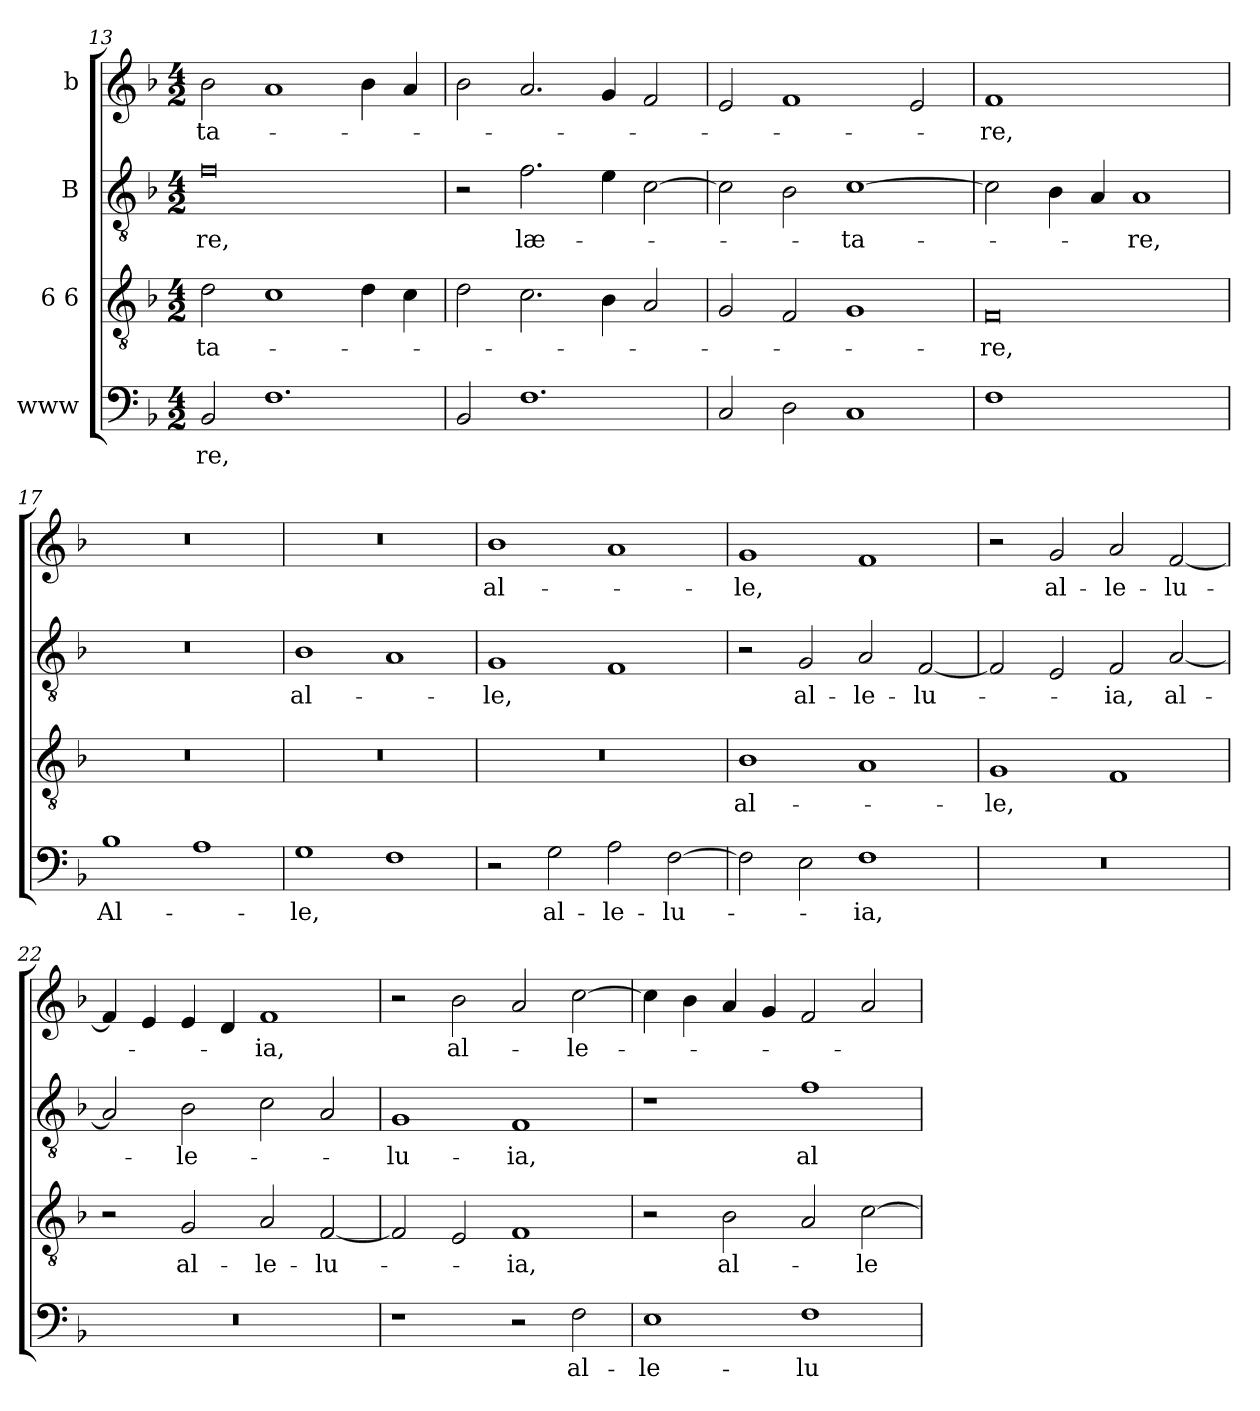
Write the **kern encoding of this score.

**kern	**text	**kern	**text	**kern	**text	**kern	**text
*part4	*part4	*part3	*part3	*part2	*part2	*part1	*part1
*staff4	*staff4	*staff3	*staff3	*staff2	*staff2	*staff1	*staff1
*I"www	*	*I"6 6	*	*I"B	*	*I"b	*
*clefF4	*	*clefGv2	*	*clefGv2	*	*clefG2	*
*k[b-]	*	*k[b-]	*	*k[b-]	*	*k[b-]	*
*M4/2	*	*M4/2	*	*M4/2	*	*M4/2	*
=13	=13	=13	=13	=13	=13	=13	=13
!	!LO:LY:b	!	!LO:LY:b	!	!LO:LY:b	!	!LO:LY:b
2BB-/	-re,	2d\	-ta-	0f	-re,	2b-\	-ta-
1.F	.	1c	.	.	.	1a	.
.	.	4d\	.	.	.	4b-\	.
.	.	4c\	.	.	.	4a/	.
=14	=14	=14	=14	=14	=14	=14	=14
2BB-/	.	2d\	.	2r	.	2b-\	.
!	!	!	!	!	!LO:LY:b	!	!
1.F	.	2.c\	.	2.f\	læ-	2.a/	.
.	.	4B-\	.	4e\	.	4g/	.
.	.	2A/	.	[2c\	.	2f/	.
=15	=15	=15	=15	=15	=15	=15	=15
2C/	.	2G/	.	2c\]	.	2e/	.
2D\	.	2F/	.	2B-\	.	1f	.
!	!	!	!	!	!LO:LY:b	!	!
1C	.	1G	.	[1c	-ta-	.	.
.	.	.	.	.	.	2e/	.
!!LO:LB:g=z
=16	=16	=16	=16	=16	=16	=16	=16
!	!	!	!LO:LY:b	!	!	!	!LO:LY:b
1F	.	0F	-re,	2c\]	.	1f	-re,
.	.	.	.	4B-\	.	.	.
.	.	.	.	4A/	.	.	.
!	!	!	!	!	!LO:LY:b	!	!
1ryy	.	.	.	1A	-re,	1ryy	.
=17	=17	=17	=17	=17	=17	=17	=17
!	!LO:LY:b	!	!	!	!	!	!
1B-	Al-	0r	.	0r	.	0r	.
1A	.	.	.	.	.	.	.
=18	=18	=18	=18	=18	=18	=18	=18
!	!LO:LY:b	!	!	!	!LO:LY:b	!	!
1G	-le,	0r	.	1B-	al-	0r	.
1F	.	.	.	1A	.	.	.
=19	=19	=19	=19	=19	=19	=19	=19
!	!	!	!	!	!LO:LY:b	!	!LO:LY:b
2r	.	0r	.	1G	-le,	1b-	al-
!	!LO:LY:b	!	!	!	!	!	!
2G\	al-	.	.	.	.	.	.
!	!LO:LY:b	!	!	!	!	!	!
2A\	-le-	.	.	1F	.	1a	.
!	!LO:LY:b	!	!	!	!	!	!
[2F\	-lu-	.	.	.	.	.	.
=20	=20	=20	=20	=20	=20	=20	=20
!	!	!	!LO:LY:b	!	!	!	!LO:LY:b
2F\]	.	1B-	al-	2r	.	1g	-le,
!	!	!	!	!	!LO:LY:b	!	!
2E\	.	.	.	2G/	al-	.	.
!	!LO:LY:b	!	!	!	!LO:LY:b	!	!
1F	-ia,	1A	.	2A/	-le-	1f	.
!	!	!	!	!	!LO:LY:b	!	!
.	.	.	.	[2F/	-lu-	.	.
=21	=21	=21	=21	=21	=21	=21	=21
!	!	!	!LO:LY:b	!	!	!	!
0r	.	1G	-le,	2F/]	.	2r	.
!	!	!	!	!	!	!	!LO:LY:b
.	.	.	.	2E/	.	2g/	al-
!	!	!	!	!	!LO:LY:b	!	!LO:LY:b
.	.	1F	.	2F/	-ia,	2a/	-le-
!	!	!	!	!	!LO:LY:b	!	!LO:LY:b
.	.	.	.	[2A/	al-	[2f/	-lu-
!!LO:PB:g=z
=22	=22	=22	=22	=22	=22	=22	=22
0r	.	2r	.	2A/]	.	4f/]	.
.	.	.	.	.	.	4e/	.
!	!	!	!LO:LY:b	!	!LO:LY:b	!	!
.	.	2G/	al-	2B-\	-le-	4e/	.
.	.	.	.	.	.	4d/	.
!	!	!	!LO:LY:b	!	!	!	!LO:LY:b
.	.	2A/	-le-	2c\	.	1f	-ia,
!	!	!	!LO:LY:b	!	!	!	!
.	.	[2F/	-lu-	2A/	.	.	.
=23	=23	=23	=23	=23	=23	=23	=23
!	!	!	!	!	!LO:LY:b	!	!
1r	.	2F/]	.	1G	-lu-	2r	.
!	!	!	!	!	!	!	!LO:LY:b
.	.	2E/	.	.	.	2b-\	al-
!	!	!	!LO:LY:b	!	!LO:LY:b	!	!
2r	.	1F	-ia,	1F	-ia,	2a/	.
!	!LO:LY:b	!	!	!	!	!	!LO:LY:b
2F\	al-	.	.	.	.	[2cc\	-le-
=24	=24	=24	=24	=24	=24	=24	=24
!	!LO:LY:b	!	!	!	!	!	!
1E	-le-	2r	.	1r	.	4cc\]	.
.	.	.	.	.	.	4b-\	.
!	!	!	!LO:LY:b	!	!	!	!
.	.	2B-\	al-	.	.	4a/	.
.	.	.	.	.	.	4g/	.
!	!LO:LY:b	!	!	!	!LO:LY:b	!	!
1F	-lu-	2A/	.	1f	al-	2f/	.
!	!	!	!LO:LY:b	!	!	!	!
.	.	[2c\	-le-	.	.	2a/	.
=	=	=	=	=	=	=	=
*-	*-	*-	*-	*-	*-	*-	*-
